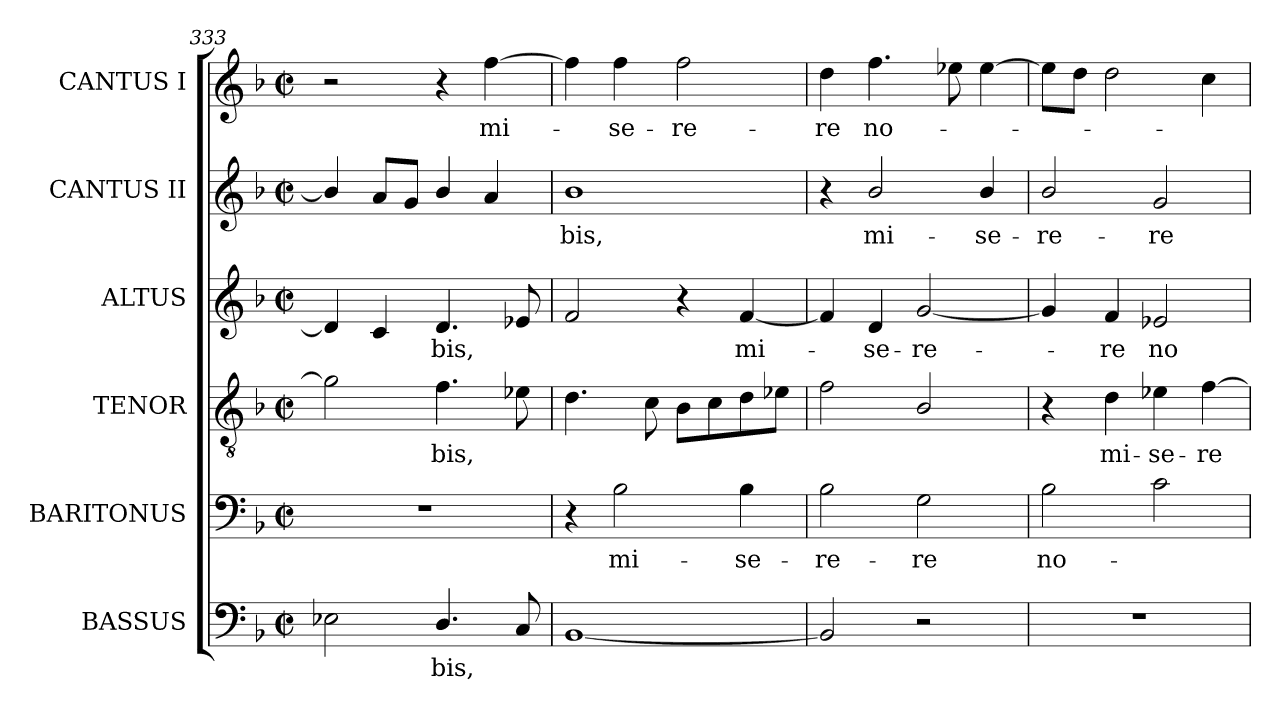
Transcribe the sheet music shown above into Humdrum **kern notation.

**kern	**text	**kern	**text	**kern	**text	**kern	**text	**kern	**text	**kern	**text
*part6	*part6	*part5	*part5	*part4	*part4	*part3	*part3	*part2	*part2	*part1	*part1
*staff6	*staff6	*staff5	*staff5	*staff4	*staff4	*staff3	*staff3	*staff2	*staff2	*staff1	*staff1
*I"BASSUS	*	*I"BARITONUS	*	*I"TENOR	*	*I"ALTUS	*	*I"CANTUS II	*	*I"CANTUS I	*
*I'B.	*	*I'Bar.	*	*I'T.	*	*I'A.	*	*	*	*	*
!!LO:PB:g=z
*clefF4	*	*clefF4	*	*clefGv2	*	*clefG2	*	*clefG2	*	*clefG2	*
*	*	*	*	*ITrd7c12	*	*	*	*	*	*	*
*k[b-]	*	*k[b-]	*	*k[b-]	*	*k[b-]	*	*k[b-]	*	*k[b-]	*
*F:	*	*F:	*	*F:	*	*F:	*	*F:	*	*F:	*
*M2/2	*	*M2/2	*	*M2/2	*	*M2/2	*	*M2/2	*	*M2/2	*
*met(c|)	*	*met(c|)	*	*met(c|)	*	*met(c|)	*	*met(c|)	*	*met(c|)	*
=333	=333	=333	=333	=333	=333	=333	=333	=333	=333	=333	=333
2E-Xi\	.	1r	.	2Gi\]	.	4di/]	.	4b-i/]	.	2r	.
.	.	.	.	.	.	4ci/	.	8ai/L	.	.	.
.	.	.	.	.	.	.	.	8gi/J	.	.	.
!	!LO:LY:b:color=#000000	!	!	!	!	!	!	!	!	!	!
!	!	!	!	!	!LO:LY:b:color=#000000	!	!	!	!	!	!
!	!	!	!	!	!	!	!LO:LY:b:color=#000000	!	!	!	!
4.Di/	-bis,	.	.	4.Fi\	-bis,	4.di/	-bis,	4b-i/	.	4r	.
!	!	!	!	!	!	!	!	!	!	!	!LO:LY:b:color=#000000
.	.	.	.	.	.	.	.	4ai/	.	[4ffi\	mi-
8Ci/	.	.	.	8E-Xi\	.	8e-Xi/	.	.	.	.	.
=334	=334	=334	=334	=334	=334	=334	=334	=334	=334	=334	=334
!	!	!	!	!	!	!	!	!	!LO:LY:b:color=#000000	!	!
[1BB-i	.	4r	.	4.Di\	.	2fi/	.	1b-i	-bis,	4ffi\]	.
!	!	!	!LO:LY:b:color=#000000	!	!	!	!	!	!	!	!
!	!	!	!	!	!	!	!	!	!	!	!LO:LY:b:color=#000000
.	.	2B-i\	mi-	.	.	.	.	.	.	4ffi\	-se-
.	.	.	.	8Ci\	.	.	.	.	.	.	.
!	!	!	!	!	!	!	!	!	!	!	!LO:LY:b:color=#000000
.	.	.	.	8BB-i\L	.	4r	.	.	.	2ffi\	-re-
.	.	.	.	8Ci\	.	.	.	.	.	.	.
!	!	!	!LO:LY:b:color=#000000	!	!	!	!	!	!	!	!
!	!	!	!	!	!	!	!LO:LY:b:color=#000000	!	!	!	!
.	.	4B-i\	-se-	8Di\	.	[4fi/	mi-	.	.	.	.
.	.	.	.	8E-Xi\J	.	.	.	.	.	.	.
=335	=335	=335	=335	=335	=335	=335	=335	=335	=335	=335	=335
!	!	!	!LO:LY:b:color=#000000	!	!	!	!	!	!	!	!
!	!	!	!	!	!	!	!	!	!	!	!LO:LY:b:color=#000000
2BB-i/]	.	2B-i\	-re-	2Fi\	.	4fi/]	.	4r	.	4ddi\	-re
!	!	!	!	!	!	!	!LO:LY:b:color=#000000	!	!	!	!
!	!	!	!	!	!	!	!	!	!LO:LY:b:color=#000000	!	!
!	!	!	!	!	!	!	!	!	!	!	!LO:LY:b:color=#000000
.	.	.	.	.	.	4di/	-se-	2b-i/	mi-	4.ffi\	no-
!	!	!	!LO:LY:b:color=#000000	!	!	!	!	!	!	!	!
!	!	!	!	!	!	!	!LO:LY:b:color=#000000	!	!	!	!
2r	.	2Gi\	-re	2BB-i/	.	[2gi/	-re-	.	.	.	.
.	.	.	.	.	.	.	.	.	.	8ee-Xi\	.
!	!	!	!	!	!	!	!	!	!LO:LY:b:color=#000000	!	!
.	.	.	.	.	.	.	.	4b-i/	-se-	[4ee-i\	.
=336	=336	=336	=336	=336	=336	=336	=336	=336	=336	=336	=336
!	!	!	!LO:LY:b:color=#000000	!	!	!	!	!	!	!	!
!	!	!	!	!	!	!	!	!	!LO:LY:b:color=#000000	!	!
1r	.	2B-i\	no-	4r	.	4gi/]	.	2b-i/	-re-	8ee-i\L]	.
.	.	.	.	.	.	.	.	.	.	8ddi\J	.
!	!	!	!	!	!LO:LY:b:color=#000000	!	!	!	!	!	!
!	!	!	!	!	!	!	!LO:LY:b:color=#000000	!	!	!	!
.	.	.	.	4Di\	mi-	4fi/	-re	.	.	2ddi\	.
!	!	!	!	!	!LO:LY:b:color=#000000	!	!	!	!	!	!
!	!	!	!	!	!	!	!LO:LY:b:color=#000000	!	!	!	!
!	!	!	!	!	!	!	!	!	!LO:LY:b:color=#000000	!	!
.	.	2ci\	.	4E-Xi\	-se-	2e-Xi/	no-	2gi/	-re	.	.
!	!	!	!	!	!LO:LY:b:color=#000000	!	!	!	!	!	!
.	.	.	.	[4Fi\	-re-	.	.	.	.	4cci\	.
=	=	=	=	=	=	=	=	=	=	=	=
*-	*-	*-	*-	*-	*-	*-	*-	*-	*-	*-	*-
